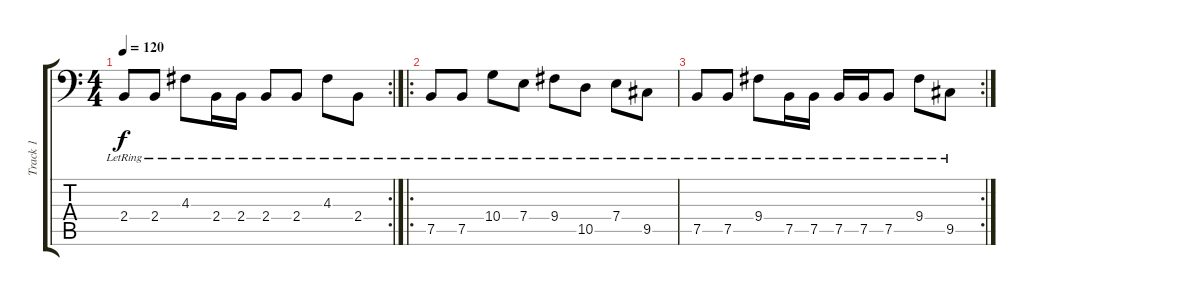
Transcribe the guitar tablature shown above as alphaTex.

\track ("Track 1" "Track 1") {instrument acousticguitarnylon}
\staff {score tabs}
\tuning (C3 G2 D2 A1 E1 B0) {hide}
\rc 2
\ts (4 4)
\tempo 120
\clef f4
\ks c
2.4{lr}.8{dy f} 2.4{lr}.8 4.3{lr}.8 2.4{lr}.16 2.4{lr}.16 2.4{lr}.8 2.4{lr}.8 4.3{lr}.8 2.4{lr}.8 |
\ro
7.5{lr}.8 7.5{lr}.8 10.4{lr}.8 7.4{lr}.8 9.4{lr}.8 10.5{lr}.8 7.4{lr}.8 9.5{lr}.8 |
\rc 2
7.5{lr}.8 7.5{lr}.8 9.4{lr}.8 7.5{lr}.16 7.5{lr}.16 7.5{lr}.16 7.5{lr}.16 7.5{lr}.8 9.4{lr}.8 9.5{lr}.8
